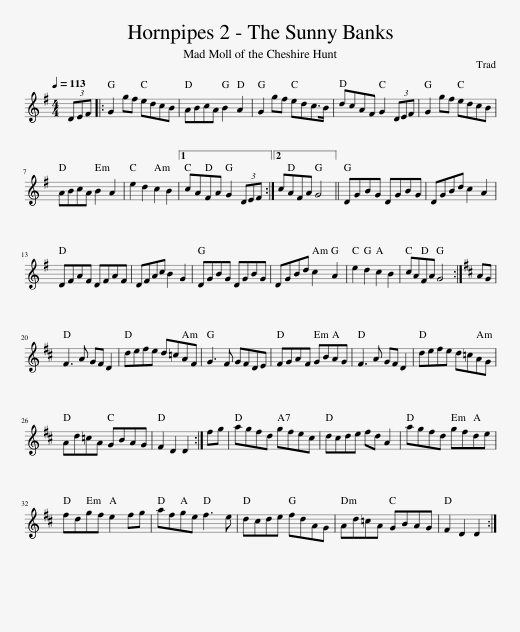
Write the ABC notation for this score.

X:1
L:1/8
Q:1/4=113
M:4/4
I:linebreak $
K:G
V:1 treble
V:1
 (3DEF |: G2 gf edcB | ABcA B2 A2 | G2 gf edc>B | dcAF G2 (3DEF | %5
 G2 gf edcB |$ ABcA B2 A2 | e2 d2 c2 B2 |1 cAFA G2 (3DEF :|2 cAFA G4 || %10
 DGBG DGBG | DGBd c2 A2 |$ DFAF DFAF | DFAc B2 G2 | DGBG DGBG | %15
 DGBd c2 A2 | e2 d2 c2 B2 | cAFA G4 :|[K:D] AG |$ F3 A GF D2 | %20
 defe d=cAF | G3 F GFDE | FGAF GBAG | F3 A GF D2 | defe d=cAG |$ %25
 Ad=cA GBAG | F2 D2 D2 :| fg | agfd gfec | dcde fd A2 | %30
 agfd gfde |$ fdgf e2 fg | afge f3 e | dcde fdAG | Ad=cA GBAG | %35
 F2 D2 D2 :| %36
